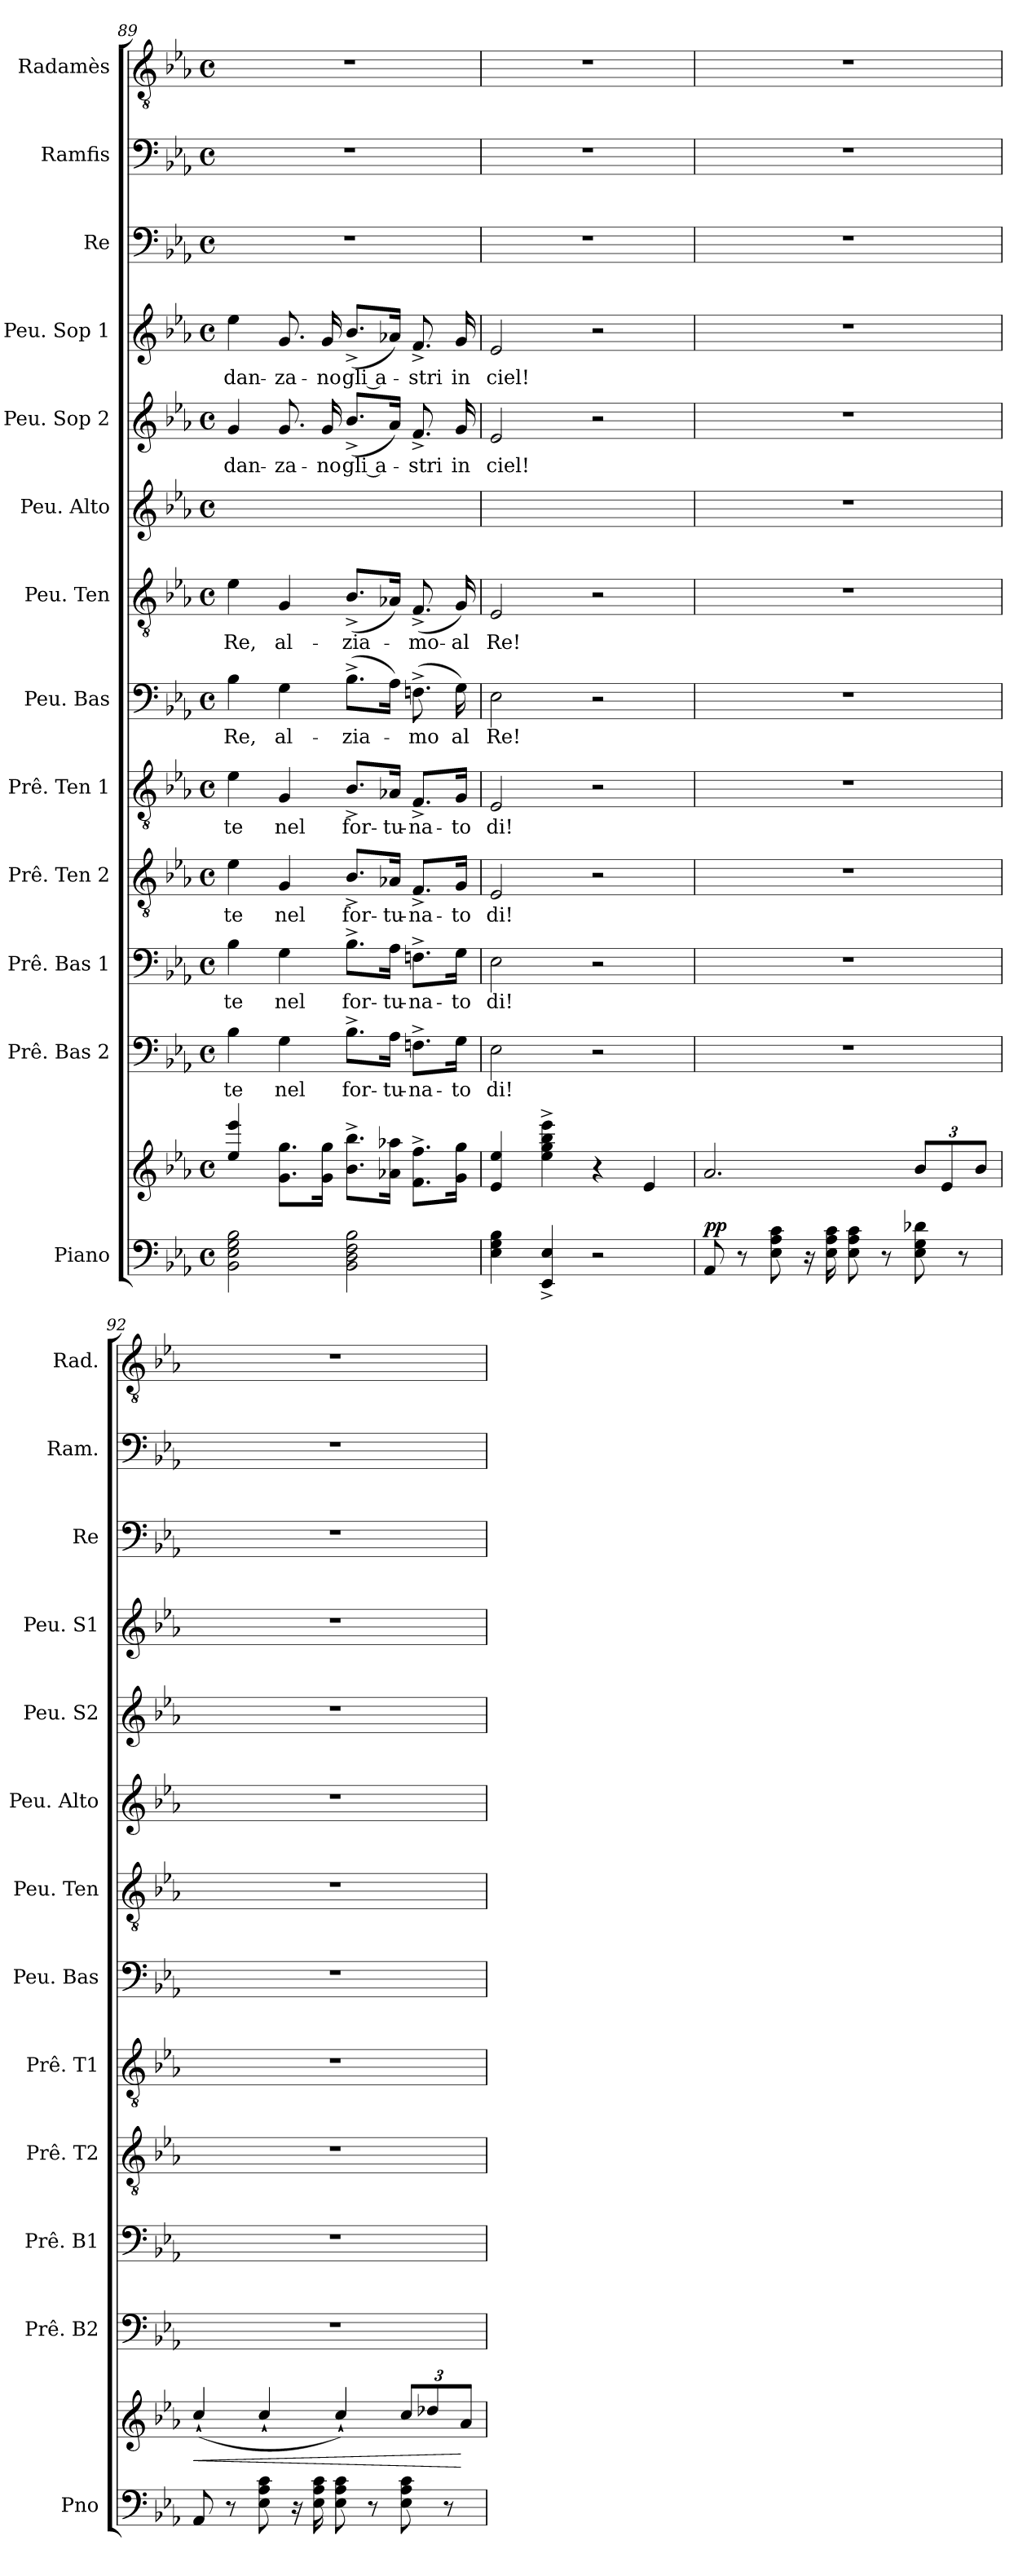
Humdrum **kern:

**kern	**kern	**dynam	**kern	**text	**kern	**text	**kern	**text	**kern	**text	**kern	**text	**kern	**text	**kern	**kern	**text	**kern	**text	**kern	**kern	**kern
*part13	*part13	*part13	*part12	*part12	*part11	*part11	*part10	*part10	*part9	*part9	*part8	*part8	*part7	*part7	*part6	*part5	*part5	*part4	*part4	*part3	*part2	*part1
*staff14	*staff13	*staff13/14	*staff12	*staff12	*staff11	*staff11	*staff10	*staff10	*staff9	*staff9	*staff8	*staff8	*staff7	*staff7	*staff6	*staff5	*staff5	*staff4	*staff4	*staff3	*staff2	*staff1
*I"Piano	*	*	*I"Prê. Bas 2	*	*I"Prê. Bas 1	*	*I"Prê. Ten 2	*	*I"Prê. Ten 1	*	*I"Peu. Bas	*	*I"Peu. Ten	*	*I"Peu. Alto	*I"Peu. Sop 2	*	*I"Peu. Sop 1	*	*I"Re	*I"Ramfis	*I"Radamès
*I'Pno	*	*	*I'Prê. B2	*	*I'Prê. B1	*	*I'Prê. T2	*	*I'Prê. T1	*	*I'Peu. Bas	*	*I'Peu. Ten	*	*I'Peu. Alto	*I'Peu. S2	*	*I'Peu. S1	*	*I'Re	*I'Ram.	*I'Rad.
*clefF4	*clefG2	*	*clefF4	*	*clefF4	*	*clefGv2	*	*clefGv2	*	*clefF4	*	*clefGv2	*	*clefG2	*clefG2	*	*clefG2	*	*clefF4	*clefF4	*clefGv2
*k[b-e-a-]	*k[b-e-a-]	*	*k[b-e-a-]	*	*k[b-e-a-]	*	*k[b-e-a-]	*	*k[b-e-a-]	*	*k[b-e-a-]	*	*k[b-e-a-]	*	*k[b-e-a-]	*k[b-e-a-]	*	*k[b-e-a-]	*	*k[b-e-a-]	*k[b-e-a-]	*k[b-e-a-]
*M4/4	*M4/4	*	*M4/4	*	*M4/4	*	*M4/4	*	*M4/4	*	*M4/4	*	*M4/4	*	*M4/4	*M4/4	*	*M4/4	*	*M4/4	*M4/4	*M4/4
*met(c)	*met(c)	*	*met(c)	*	*met(c)	*	*met(c)	*	*met(c)	*	*met(c)	*	*met(c)	*	*met(c)	*met(c)	*	*met(c)	*	*met(c)	*met(c)	*met(c)
=89	=89	=89	=89	=89	=89	=89	=89	=89	=89	=89	=89	=89	=89	=89	=89	=89	=89	=89	=89	=89	=89	=89
!	!	!	!	!LO:LY:b:color=#AA0000	!	!LO:LY:b:color=#0055FF	!	!LO:LY:b:color=#0055FF	!	!LO:LY:b:color=#0055FF	!	!LO:LY:b:color=#0055FF	!	!LO:LY:b:color=#0055FF	!	!	!LO:LY:b:color=#0055FF	!	!LO:LY:b:color=#0055FF	!	!	!
2BB-\ 2E-\ 2G\ 2B-\	4ee-/ 4eee-/	.	4B-\	-te	4B-\	-te	4e-\	-te	4e-\	-te	4B-\	Re,	4e-\	Re,	1ryy	4g/	dan-	4ee-\	dan-	1r	1r	1r
!	!	!	!	!LO:LY:b:color=#AA0000	!	!LO:LY:b:color=#0055FF	!	!LO:LY:b:color=#0055FF	!	!LO:LY:b:color=#0055FF	!	!LO:LY:b:color=#0055FF	!	!LO:LY:b:color=#0055FF	!	!	!LO:LY:b:color=#0055FF	!	!LO:LY:b:color=#0055FF	!	!	!
.	8.g\ 8.gg\L	.	4G\	nel	4G\	nel	4G/	nel	4G/	nel	4G\	al-	4G/	al-	.	8.g/	-za-	8.g/	-za-	.	.	.
!	!	!	!	!	!	!	!	!	!	!	!	!	!	!	!	!	!LO:LY:b:color=#0055FF	!	!LO:LY:b:color=#0055FF	!	!	!
.	16g\ 16gg\Jk	.	.	.	.	.	.	.	.	.	.	.	.	.	.	16g/	-no	16g/	-no	.	.	.
!	!	!	!	!LO:LY:b:color=#AA0000	!	!LO:LY:b:color=#0055FF	!	!LO:LY:b:color=#0055FF	!	!LO:LY:b:color=#0055FF	!	!LO:LY:b:color=#0055FF	!	!LO:LY:b:color=#0055FF	!	!	!LO:LY:b:color=#0055FF	!	!LO:LY:b:color=#0055FF	!	!	!
2BB-\ 2D\ 2F\ 2B-\	8.b-\^ 8.bb-\^L	.	8.B-^\L	for-	8.B-^\L	for-	8.B-^/L	for-	8.B-^/L	for-	(>8.B-^\L	-zia-	(<8.B-^/L	-zia-	.	(<8.b-^/L	gli a-	(<8.b-^/L	gli a-	.	.	.
!	!	!	!	!LO:LY:b:color=#AA0000	!	!LO:LY:b:color=#0055FF	!	!LO:LY:b:color=#0055FF	!	!LO:LY:b:color=#0055FF	!	!	!	!	!	!	!	!	!	!	!	!
.	16a-X\ 16aa-X\Jk	.	16A-\Jk	-tu-	16A-\Jk	-tu-	16A-X/Jk	-tu-	16A-X/Jk	-tu-	16A-\Jk)	.	16A-X/Jk)	.	.	16a-/Jk)	.	16a-X/Jk)	.	.	.	.
!	!	!	!	!LO:LY:b:color=#AA0000	!	!LO:LY:b:color=#0055FF	!	!LO:LY:b:color=#0055FF	!	!LO:LY:b:color=#0055FF	!	!LO:LY:b:color=#0055FF	!	!LO:LY:b:color=#0055FF	!	!	!LO:LY:b:color=#0055FF	!	!LO:LY:b:color=#0055FF	!	!	!
.	8.f\^ 8.ff\^L	.	8.Fn^\L	-na-	8.Fn^\L	-na-	8.F^/L	-na-	8.F^/L	-na-	(>8.Fn^\	-mo	(<8.F^/	mo-	.	8.f^/	-stri	8.f^/	-stri	.	.	.
!	!	!	!	!LO:LY:b:color=#AA0000	!	!LO:LY:b:color=#0055FF	!	!LO:LY:b:color=#0055FF	!	!LO:LY:b:color=#0055FF	!	!LO:LY:b:color=#0055FF	!	!LO:LY:b:color=#0055FF	!	!	!LO:LY:b:color=#0055FF	!	!LO:LY:b:color=#0055FF	!	!	!
.	16g\ 16gg\Jk	.	16G\Jk	-to	16G\Jk	-to	16G/Jk	-to	16G/Jk	-to	16G\)	al	16G/)	-al	.	16g/	in	16g/	in	.	.	.
=90	=90	=90	=90	=90	=90	=90	=90	=90	=90	=90	=90	=90	=90	=90	=90	=90	=90	=90	=90	=90	=90	=90
!	!	!	!	!LO:LY:b:color=#AA0000	!	!LO:LY:b:color=#0055FF	!	!LO:LY:b:color=#0055FF	!	!LO:LY:b:color=#0055FF	!	!LO:LY:b:color=#0055FF	!	!LO:LY:b:color=#0055FF	!	!	!LO:LY:b:color=#0055FF	!	!LO:LY:b:color=#0055FF	!	!	!
4E-\ 4G\ 4B-\	4e-/ 4ee-/	.	2E-\	di!	2E-\	di!	2E-/	di!	2E-/	di!	2E-\	Re!	2E-/	Re!	1ryy	2e-/	ciel!	2e-/	ciel!	1r	1r	1r
4EE-/^ 4E-/^	4ee-\^ 4gg\^ 4bb-\^ 4eee-\^	.	.	.	.	.	.	.	.	.	.	.	.	.	.	.	.	.	.	.	.	.
2r	4r	.	2r	.	2r	.	2r	.	2r	.	2r	.	2r	.	.	2r	.	2r	.	.	.	.
.	4e-/	.	.	.	.	.	.	.	.	.	.	.	.	.	.	.	.	.	.	.	.	.
!!LO:LB:g=z
=91	=91	=91	=91	=91	=91	=91	=91	=91	=91	=91	=91	=91	=91	=91	=91	=91	=91	=91	=91	=91	=91	=91
!	!	!LO:DY:a=2	!	!	!	!	!	!	!	!	!	!	!	!	!	!	!	!	!	!	!	!
8AA-/	2.a-/	pp	1r	.	1r	.	1r	.	1r	.	1r	.	1r	.	1r	1r	.	1r	.	1r	1r	1r
8r	.	.	.	.	.	.	.	.	.	.	.	.	.	.	.	.	.	.	.	.	.	.
8E-\ 8A-\ 8c\	.	.	.	.	.	.	.	.	.	.	.	.	.	.	.	.	.	.	.	.	.	.
16r	.	.	.	.	.	.	.	.	.	.	.	.	.	.	.	.	.	.	.	.	.	.
16E-\ 16A-\ 16c\	.	.	.	.	.	.	.	.	.	.	.	.	.	.	.	.	.	.	.	.	.	.
8E-\ 8A-\ 8c\	.	.	.	.	.	.	.	.	.	.	.	.	.	.	.	.	.	.	.	.	.	.
8r	.	.	.	.	.	.	.	.	.	.	.	.	.	.	.	.	.	.	.	.	.	.
*	*Xbrackettup	*	*	*	*	*	*	*	*	*	*	*	*	*	*	*	*	*	*	*	*	*
8E-\ 8G\ 8d-X\	12b-/L	.	.	.	.	.	.	.	.	.	.	.	.	.	.	.	.	.	.	.	.	.
.	12e-/	.	.	.	.	.	.	.	.	.	.	.	.	.	.	.	.	.	.	.	.	.
8r	.	.	.	.	.	.	.	.	.	.	.	.	.	.	.	.	.	.	.	.	.	.
.	12b-/J	.	.	.	.	.	.	.	.	.	.	.	.	.	.	.	.	.	.	.	.	.
=92	=92	=92	=92	=92	=92	=92	=92	=92	=92	=92	=92	=92	=92	=92	=92	=92	=92	=92	=92	=92	=92	=92
!	!	!LO:HP:b	!	!	!	!	!	!	!	!	!	!	!	!	!	!	!	!	!	!	!	!
8AA-/	(<4cc`/	<	1r	.	1r	.	1r	.	1r	.	1r	.	1r	.	1r	1r	.	1r	.	1r	1r	1r
8r	.	.	.	.	.	.	.	.	.	.	.	.	.	.	.	.	.	.	.	.	.	.
8E-\ 8A-\ 8c\	4cc`/	.	.	.	.	.	.	.	.	.	.	.	.	.	.	.	.	.	.	.	.	.
16r	.	.	.	.	.	.	.	.	.	.	.	.	.	.	.	.	.	.	.	.	.	.
16E-\ 16A-\ 16c\	.	.	.	.	.	.	.	.	.	.	.	.	.	.	.	.	.	.	.	.	.	.
8E-\ 8A-\ 8c\	4cc`/)	.	.	.	.	.	.	.	.	.	.	.	.	.	.	.	.	.	.	.	.	.
8r	.	.	.	.	.	.	.	.	.	.	.	.	.	.	.	.	.	.	.	.	.	.
8E-\ 8A-\ 8c\	12cc/L	.	.	.	.	.	.	.	.	.	.	.	.	.	.	.	.	.	.	.	.	.
.	12dd-X/	.	.	.	.	.	.	.	.	.	.	.	.	.	.	.	.	.	.	.	.	.
8r	.	.	.	.	.	.	.	.	.	.	.	.	.	.	.	.	.	.	.	.	.	.
.	12a-/J	[	.	.	.	.	.	.	.	.	.	.	.	.	.	.	.	.	.	.	.	.
=	=	=	=	=	=	=	=	=	=	=	=	=	=	=	=	=	=	=	=	=	=	=
*-	*-	*-	*-	*-	*-	*-	*-	*-	*-	*-	*-	*-	*-	*-	*-	*-	*-	*-	*-	*-	*-	*-
